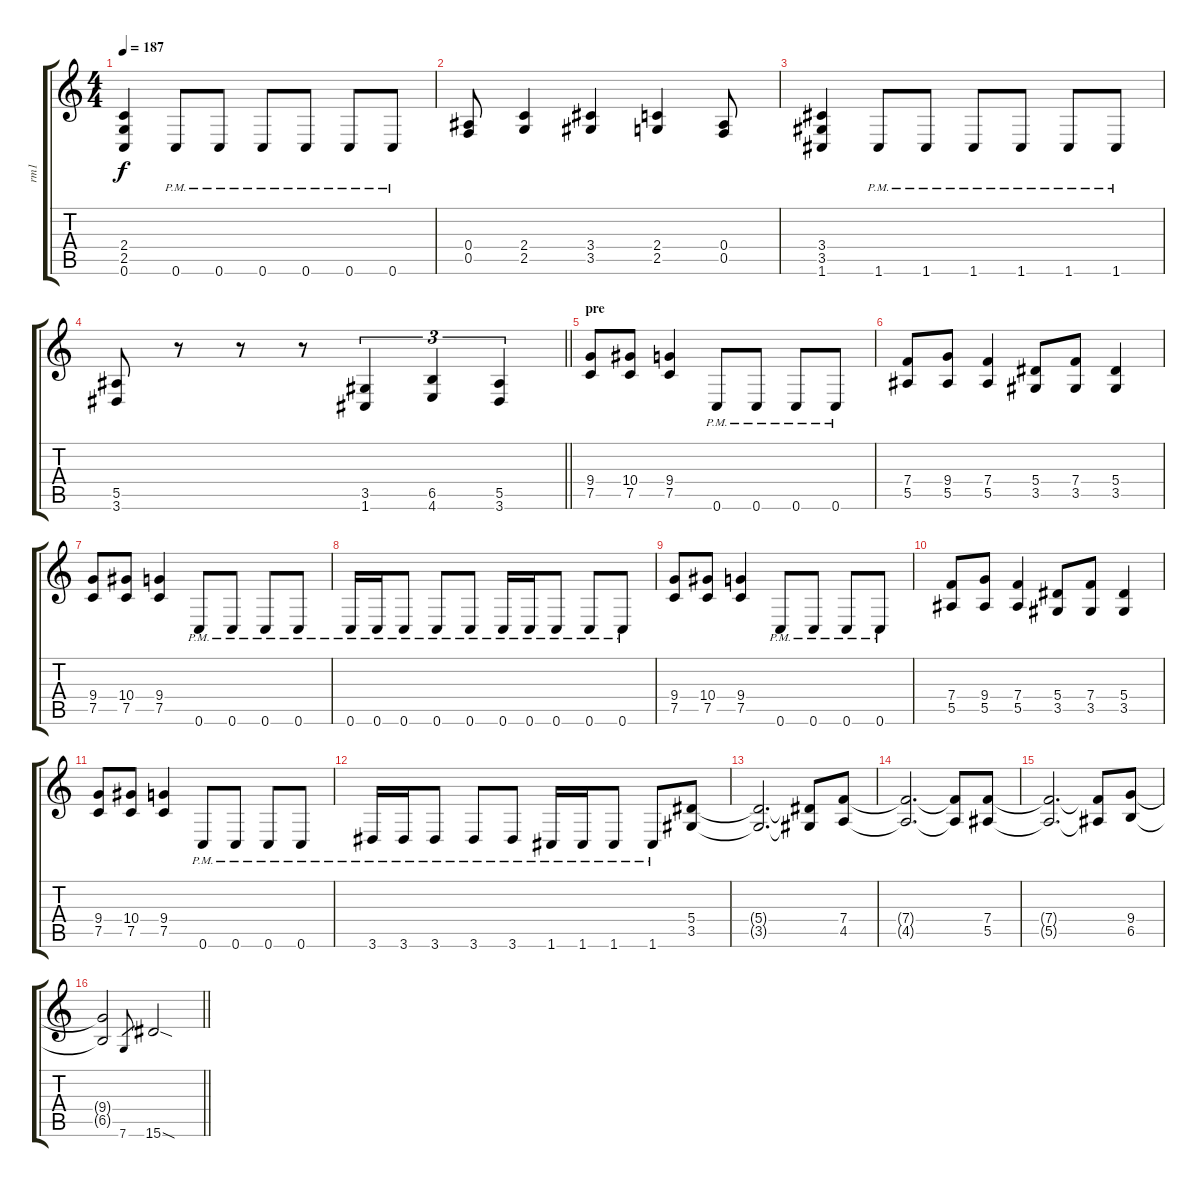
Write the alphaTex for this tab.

\track ("rm1" "rm1") {instrument overdrivenguitar}
\staff {score tabs}
\tuning (C4 G3 Eb3 Bb2 F2 C2) {hide}
\ts (4 4)
\tempo 187
\clef g2
\ks c
(2.4 2.5 0.6).4{dy f} 0.6{pm}.8 0.6{pm}.8 0.6{pm}.8 0.6{pm}.8 0.6{pm}.8 0.6{pm}.8 |
(0.4 0.5).8 (2.4 2.5).4 (3.4 3.5).4 (2.4 2.5).4 (0.4 0.5).8 |
(3.4 3.5 1.6).4 1.6{pm}.8 1.6{pm}.8 1.6{pm}.8 1.6{pm}.8 1.6{pm}.8 1.6{pm}.8 |
\barLineRight lightlight
(5.5 3.6).8 r.8 r.8 r.8 (3.5 1.6).4{tu (3 2)} (6.5 4.6).4{tu (3 2)} (5.5 3.6).4{tu (3 2)} |
\section ("" "pre")
(9.4 7.5).8 (10.4 7.5).8 (9.4 7.5).4 0.6{pm}.8 0.6{pm}.8 0.6{pm}.8 0.6{pm}.8 |
(7.4 5.5).8 (9.4 5.5).8 (7.4 5.5).4 (5.4 3.5).8 (7.4 3.5).8 (5.4 3.5).4 |
(9.4 7.5).8 (10.4 7.5).8 (9.4 7.5).4 0.6{pm}.8 0.6{pm}.8 0.6{pm}.8 0.6{pm}.8 |
0.6{pm}.16 0.6{pm}.16 0.6{pm}.8 0.6{pm}.8 0.6{pm}.8 0.6{pm}.16 0.6{pm}.16 0.6{pm}.8 0.6{pm}.8 0.6{pm}.8 |
(9.4 7.5).8 (10.4 7.5).8 (9.4 7.5).4 0.6{pm}.8 0.6{pm}.8 0.6{pm}.8 0.6{pm}.8 |
(7.4 5.5).8 (9.4 5.5).8 (7.4 5.5).4 (5.4 3.5).8 (7.4 3.5).8 (5.4 3.5).4 |
(9.4 7.5).8 (10.4 7.5).8 (9.4 7.5).4 0.6{pm}.8 0.6{pm}.8 0.6{pm}.8 0.6{pm}.8 |
3.6{pm}.16 3.6{pm}.16 3.6{pm}.8 3.6{pm}.8 3.6{pm}.8 1.6{pm}.16 1.6{pm}.16 1.6{pm}.8 1.6{pm}.8 (5.4 3.5).8 |
(5.4{t} 3.5{t}).2{d} (5.4{t} 3.5{t}).8 (7.4 4.5).8 |
(7.4{t} 4.5{t}).2{d} (7.4{t} 4.5{t}).8 (7.4 5.5).8 |
(7.4{t} 5.5{t}).2{d} (7.4{t} 5.5{t}).8 (9.4 6.5).8 |
\barLineRight lightlight
(9.4{t} 6.5{t}).2 7.6.8{gr} 15.6{sod}.2
